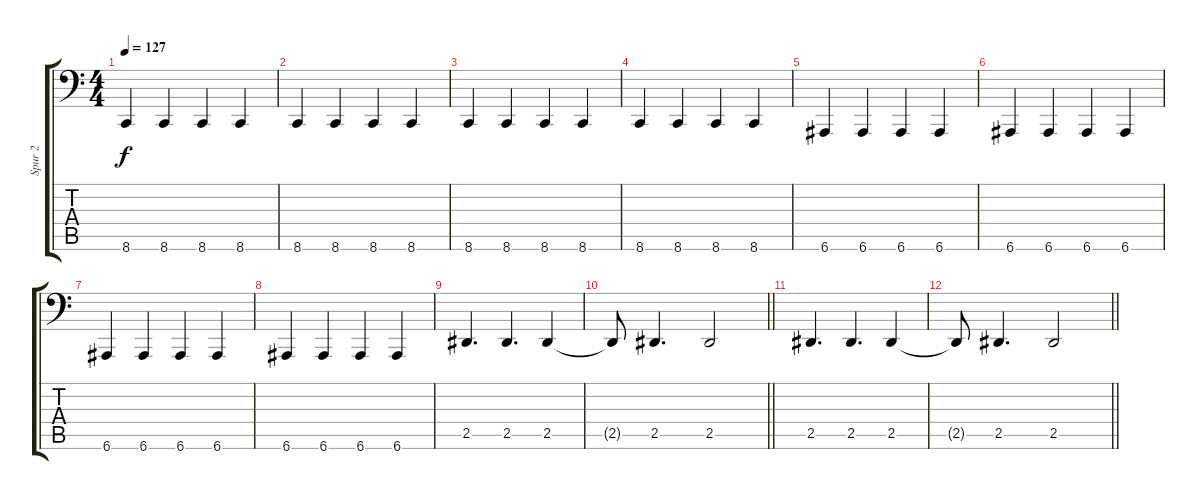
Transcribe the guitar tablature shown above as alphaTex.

\track ("Spur 2" "Spur 2") {instrument brightacousticpiano}
\staff {score tabs}
\tuning (E4 B3 G3 G2 Db2 E1) {hide}
\ts (4 4)
\tempo 127
\clef f4
\ks c
8.6.4{dy f} 8.6.4 8.6.4 8.6.4 |
8.6.4 8.6.4 8.6.4 8.6.4 |
8.6.4 8.6.4 8.6.4 8.6.4 |
8.6.4 8.6.4 8.6.4 8.6.4 |
6.6.4 6.6.4 6.6.4 6.6.4 |
6.6.4 6.6.4 6.6.4 6.6.4 |
6.6.4 6.6.4 6.6.4 6.6.4 |
6.6.4 6.6.4 6.6.4 6.6.4 |
2.5.4{d} 2.5.4{d} 2.5.4 |
\barLineRight lightlight
2.5{t}.8 2.5.4{d} 2.5.2 |
2.5.4{d} 2.5.4{d} 2.5.4 |
\barLineRight lightlight
2.5{t}.8 2.5.4{d} 2.5.2
